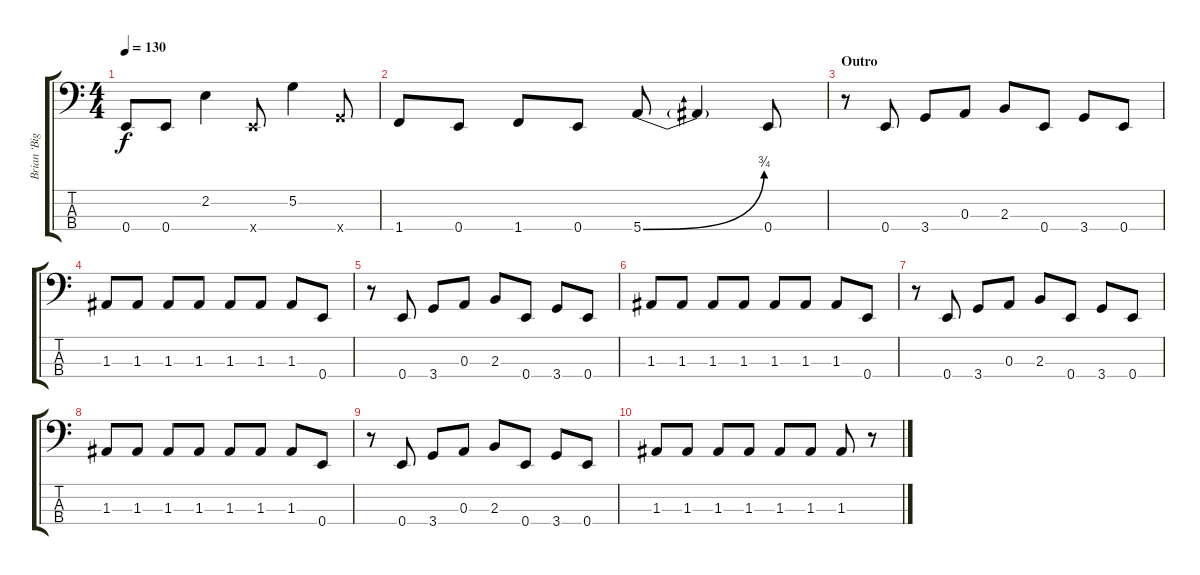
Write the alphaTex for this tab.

\track ("Brian ‘Big Hands’ O'Connor (Bass)" "Brian ‘Big") {instrument electricbassfinger}
\staff {score tabs}
\tuning (G2 D2 A1 E1) {hide}
\ts (4 4)
\tempo 130
\clef f4
\ks c
0.4{t}.8{dy f} 0.4.8 2.2.4 0.4{x}.8 5.2.4 3.4{x}.8 |
1.4.8 0.4.8 1.4.8 0.4.8 5.4{be (bend 0 0 60 3)}.8 5.4{t}.4 0.4.8 |
\section ("" "Outro")
r.8{volume 16} 0.4.8 3.4.8 0.3.8 2.3.8 0.4.8 3.4.8 0.4.8 |
1.3.8 1.3.8 1.3.8 1.3.8 1.3.8 1.3.8 1.3.8 0.4.8 |
r.8 0.4.8 3.4.8 0.3.8 2.3.8 0.4.8 3.4.8 0.4.8 |
1.3.8 1.3.8 1.3.8 1.3.8 1.3.8 1.3.8 1.3.8 0.4.8 |
r.8 0.4.8 3.4.8 0.3.8 2.3.8 0.4.8 3.4.8 0.4.8 |
1.3.8 1.3.8 1.3.8 1.3.8 1.3.8 1.3.8 1.3.8 0.4.8 |
r.8 0.4.8 3.4.8 0.3.8 2.3.8 0.4.8 3.4.8 0.4.8 |
1.3.8 1.3.8 1.3.8 1.3.8 1.3.8 1.3.8 1.3.8 r.8
